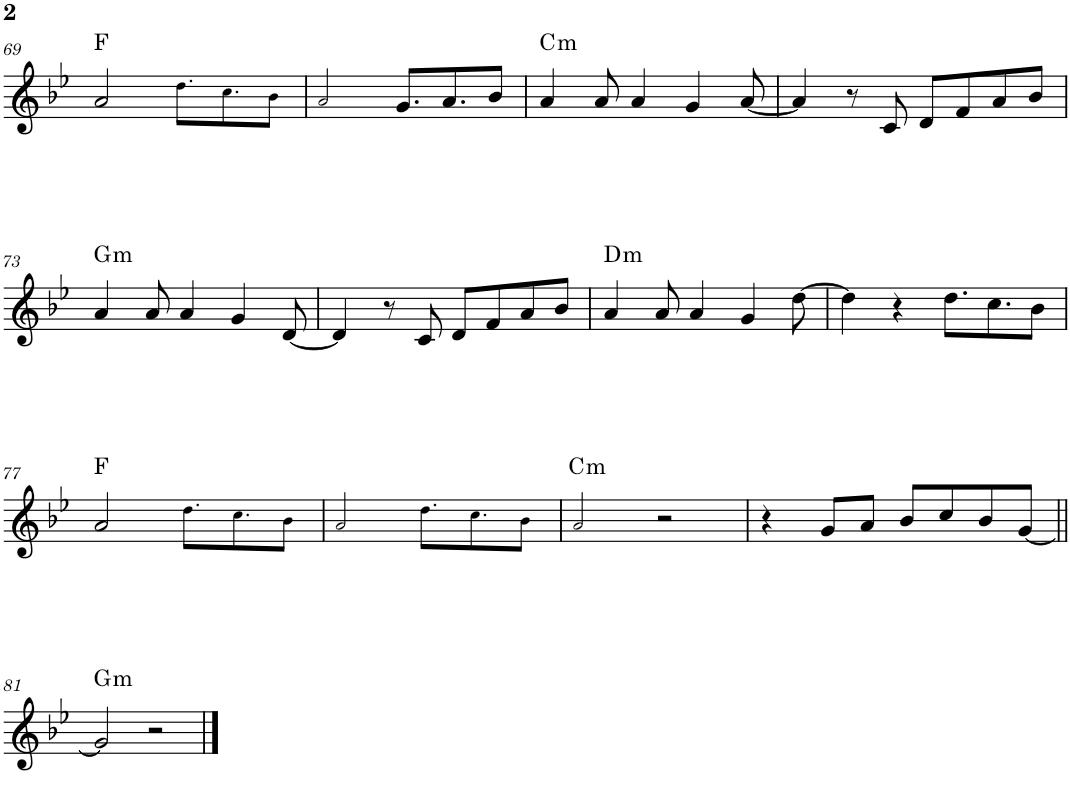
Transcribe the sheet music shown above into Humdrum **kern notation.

**kern	**harte
*part1	*part1
*staff1	*
*I"Piano	*
*I'Pno.	*
!!LO:PB:g=z
*clefG2	*
*k[b-e-]	*
*M4/4	*
=69	=69
2a/	F:maj
8.dd!\L	.
8.cc!\	.
8b-!\J	.
=70	=70
2a!/	.
8.g/L	.
8.a/	.
8b-/J	.
=71	=71
!	!LO:H:kt=m
4a/	C:min
8a/	.
4a/	.
4g/	.
[8a/	.
=72	=72
4a/]	.
8r	.
8c/	.
8d/L	.
8f/	.
8a/	.
8b-/J	.
!!LO:LB:g=z
=73	=73
!	!LO:H:kt=m
4a/	G:min
8a/	.
4a/	.
4g/	.
[8d/	.
=74	=74
4d/]	.
8r	.
8c/	.
8d/L	.
8f/	.
8a/	.
8b-/J	.
=75	=75
!	!LO:H:kt=m
4a/	D:min
8a/	.
4a/	.
4g/	.
[8dd\	.
=76	=76
4dd\]	.
4r	.
8.dd\L	.
8.cc\	.
8b-\J	.
!!LO:LB:g=z
=77	=77
2a/	F:maj
8.dd!\L	.
8.cc!\	.
8b-!\J	.
=78	=78
2a!/	.
8.dd!\L	.
8.cc!\	.
8b-!\J	.
=79	=79
!	!LO:H:kt=m
2a!/	C:min
2r	.
=80	=80
4r	.
8g/L	.
8a/J	.
8b-/L	.
8cc/	.
8b-/	.
[8g/J	.
!!LO:LB:g=z
=81||	=81||
!	!LO:H:kt=m
2g/]	G:min
2r	.
==	==
*-	*-
